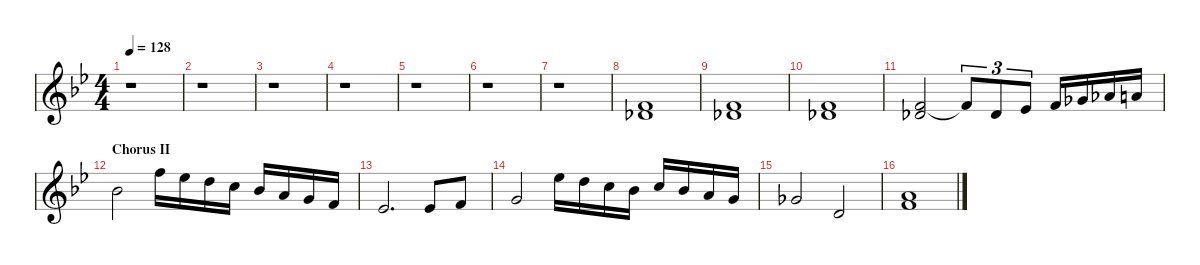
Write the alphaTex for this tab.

\defaultSystemsLayout 4
\hideDynamics
\bracketExtendMode nobrackets
\singleTrackTrackNamePolicy hidden
\multiTrackTrackNamePolicy hidden
\firstSystemTrackNameMode fullname
\firstSystemTrackNameOrientation horizontal
\otherSystemsTrackNameOrientation horizontal
\track ("Strings1" "vln.") {instrument stringensemble1}
\staff {score}
\tuning (E4 B3 G3 D3 A2 E2 B1)
\ts (4 4)
\tempo 128
\clef g2
\ks bb
r.1{dy f beam Down} |
r.1{beam Down} |
r.1{beam Down} |
r.1{beam Down} |
r.1{beam Down} |
r.1{beam Down} |
r.1{beam Down} |
(15.4{acc forcenatural} 16.5{acc b}).1{beam Up} |
(15.4{acc forcenatural} 16.5{acc b}).1{beam Up} |
(15.4{acc forcenatural} 16.5{acc b}).1{beam Up} |
(15.4{acc forcenatural} 16.5{acc b}).2{beam Up} 15.4{t acc forcenatural}.8{tu (3 2) beam Up} 16.5{acc b}.8{tu (3 2) beam Up} 13.4{acc b}.8{tu (3 2) beam Up} 15.4{acc forcenatural}.16{beam Up} 16.4{acc b}.16{beam Up} 13.3{acc b}.16{beam Up} 14.3{acc forcenatural}.16{beam Up} |
\section ("" "Chorus II")
15.3{acc b}.2{beam Down} 13.1{acc forcenatural}.16{beam Down} 16.2{acc b}.16{beam Down} 15.2{acc forcenatural}.16{beam Down} 13.2{acc forcenatural}.16{beam Down} 15.3{acc b}.16{beam Up} 14.3{acc forcenatural}.16{beam Up} 12.3{acc forcenatural}.16{beam Up} 15.4{acc forcenatural}.16{beam Up} |
13.4{acc b}.2{d beam Up} 13.4{acc b}.8{beam Up} 15.4{acc forcenatural}.8{beam Up} |
12.3{acc forcenatural}.2{beam Up} 16.2{acc b}.16{beam Down} 15.2{acc forcenatural}.16{beam Down} 13.2{acc forcenatural}.16{beam Down} 15.3{acc b}.16{beam Down} 13.2{acc forcenatural}.16{beam Up} 15.3{acc b}.16{beam Up} 14.3{acc forcenatural}.16{beam Up} 12.3{acc forcenatural}.16{beam Up} |
16.4{acc b}.2{beam Up} 12.4{acc forcenatural}.2{beam Up} |
(14.3{acc forcenatural} 15.4{acc forcenatural}).1{beam Up}
